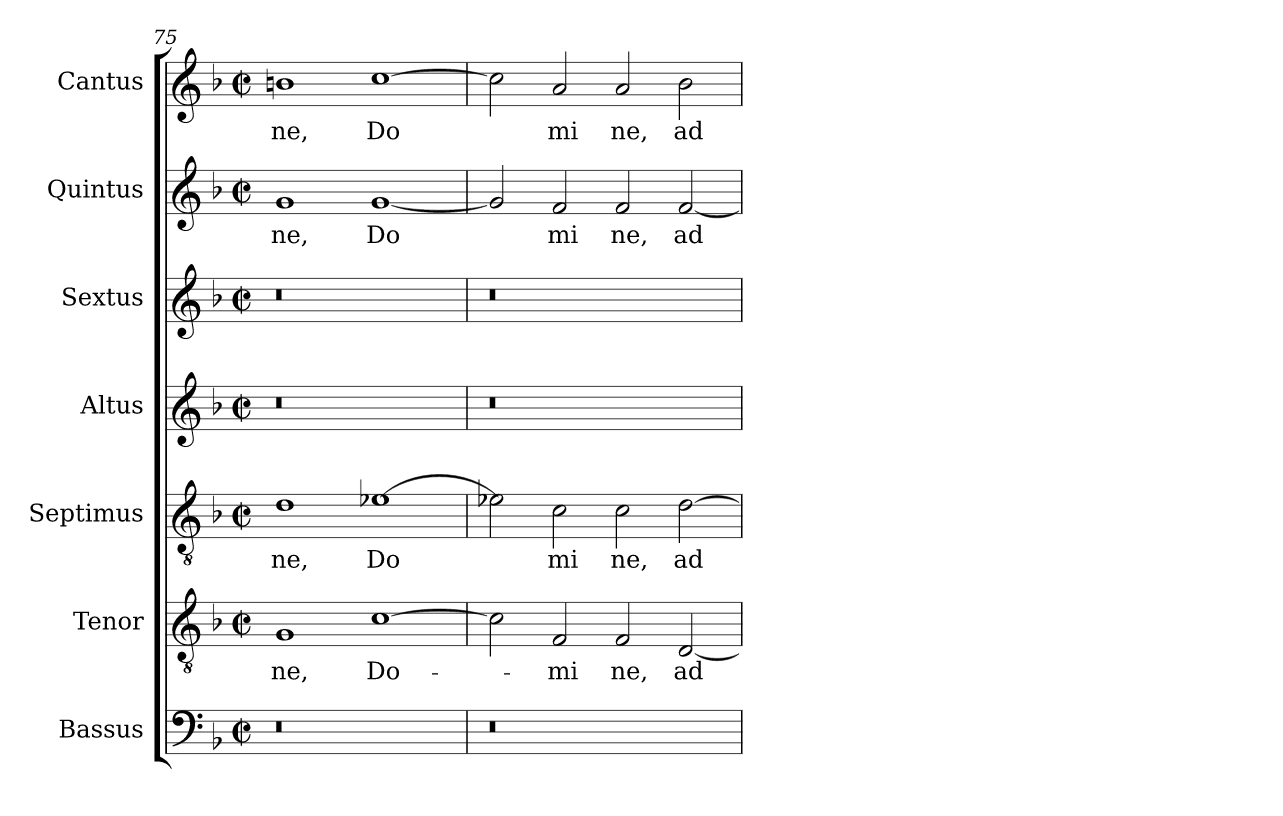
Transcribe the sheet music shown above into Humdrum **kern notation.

**kern	**kern	**text	**kern	**text	**kern	**kern	**kern	**text	**kern	**text
*part7	*part6	*part6	*part5	*part5	*part4	*part3	*part2	*part2	*part1	*part1
*staff7	*staff6	*staff6	*staff5	*staff5	*staff4	*staff3	*staff2	*staff2	*staff1	*staff1
*I"Bassus	*I"Tenor	*	*I"Septimus	*	*I"Altus	*I"Sextus	*I"Quintus	*	*I"Cantus	*
*clefF4	*clefGv2	*	*clefGv2	*	*clefG2	*clefG2	*clefG2	*	*clefG2	*
*k[b-]	*k[b-]	*	*k[b-]	*	*k[b-]	*k[b-]	*k[b-]	*	*k[b-]	*
*F:	*F:	*	*F:	*	*F:	*F:	*F:	*	*F:	*
*M2/2	*M2/2	*	*M2/2	*	*M2/2	*M2/2	*M2/2	*	*M2/2	*
*met(c|)	*met(c|)	*	*met(c|)	*	*met(c|)	*met(c|)	*met(c|)	*	*met(c|)	*
=75	=75	=75	=75	=75	=75	=75	=75	=75	=75	=75
!	!	!LO:LY:b:cj	!	!LO:LY:b:cj	!	!	!	!LO:LY:b:cj	!	!LO:LY:b:cj
0r	1G	-ne,	1d	ne,	0r	0r	1g	ne,	1bn	ne,
!	!	!LO:LY:b:cj	!	!LO:LY:b:cj	!	!	!	!LO:LY:b:cj	!	!LO:LY:b:cj
.	[<1c	Do-	[>1e-X	Do	.	.	[>1g	Do	[<1cc	Do
!!LO:LB:g=z
=76	=76	=76	=76	=76	=76	=76	=76	=76	=76	=76
0r	2c\]	.	2e-X\]	.	0r	0r	2g/]	.	2cc\]	.
!	!	!LO:LY:b:cj	!	!LO:LY:b:cj	!	!	!	!LO:LY:b:cj	!	!LO:LY:b:cj
.	2F/	-mi	2c\	mi	.	.	2f/	mi	2a/	mi
!	!	!LO:LY:b:cj	!	!LO:LY:b:cj	!	!	!	!LO:LY:b:cj	!	!LO:LY:b:cj
.	2F/	ne,	2c\	ne,	.	.	2f/	ne,	2a/	ne,
!	!	!LO:LY:b:cj	!	!LO:LY:b:cj	!	!	!	!LO:LY:b:cj	!	!LO:LY:b:cj
.	[<2D/	ad	[>2d\	ad	.	.	[<2f/	ad	2b-\	ad
=	=	=	=	=	=	=	=	=	=	=
*-	*-	*-	*-	*-	*-	*-	*-	*-	*-	*-
